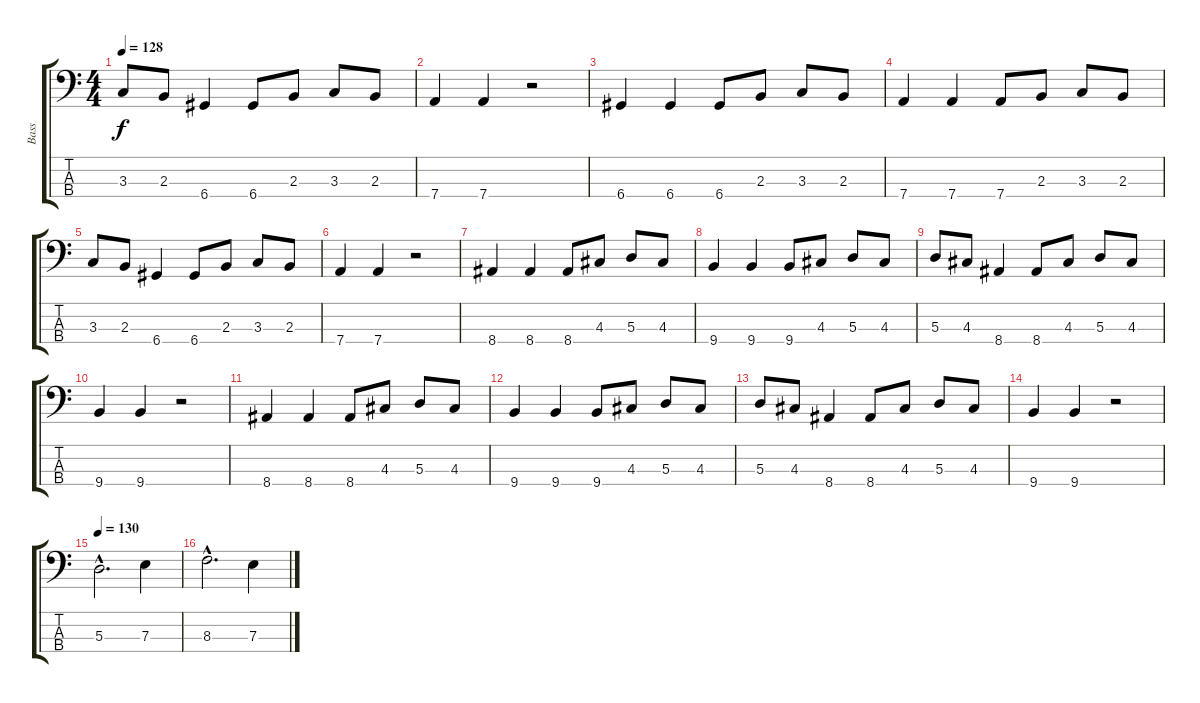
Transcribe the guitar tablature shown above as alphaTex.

\track ("Bass" "Bass") {instrument electricbasspick}
\staff {score tabs}
\tuning (G2 D2 A1 D1) {hide}
\ts (4 4)
\tempo 128
\clef f4
\ks c
3.3.8{dy f} 2.3.8 6.4.4 6.4.8 2.3.8 3.3.8 2.3.8 |
7.4.4 7.4.4 r.2 |
6.4.4 6.4.4 6.4.8 2.3.8 3.3.8 2.3.8 |
7.4.4 7.4.4 7.4.8 2.3.8 3.3.8 2.3.8 |
3.3.8 2.3.8 6.4.4 6.4.8 2.3.8 3.3.8 2.3.8 |
7.4.4 7.4.4 r.2 |
8.4.4 8.4.4 8.4.8 4.3.8 5.3.8 4.3.8 |
9.4.4 9.4.4 9.4.8 4.3.8 5.3.8 4.3.8 |
5.3.8 4.3.8 8.4.4 8.4.8 4.3.8 5.3.8 4.3.8 |
9.4.4 9.4.4 r.2 |
8.4.4 8.4.4 8.4.8 4.3.8 5.3.8 4.3.8 |
9.4.4 9.4.4 9.4.8 4.3.8 5.3.8 4.3.8 |
5.3.8 4.3.8 8.4.4 8.4.8 4.3.8 5.3.8 4.3.8 |
9.4.4 9.4.4 r.2 |
\tempo 130
5.3{hac}.2{d} 7.3.4 |
8.3{hac}.2{d} 7.3.4
